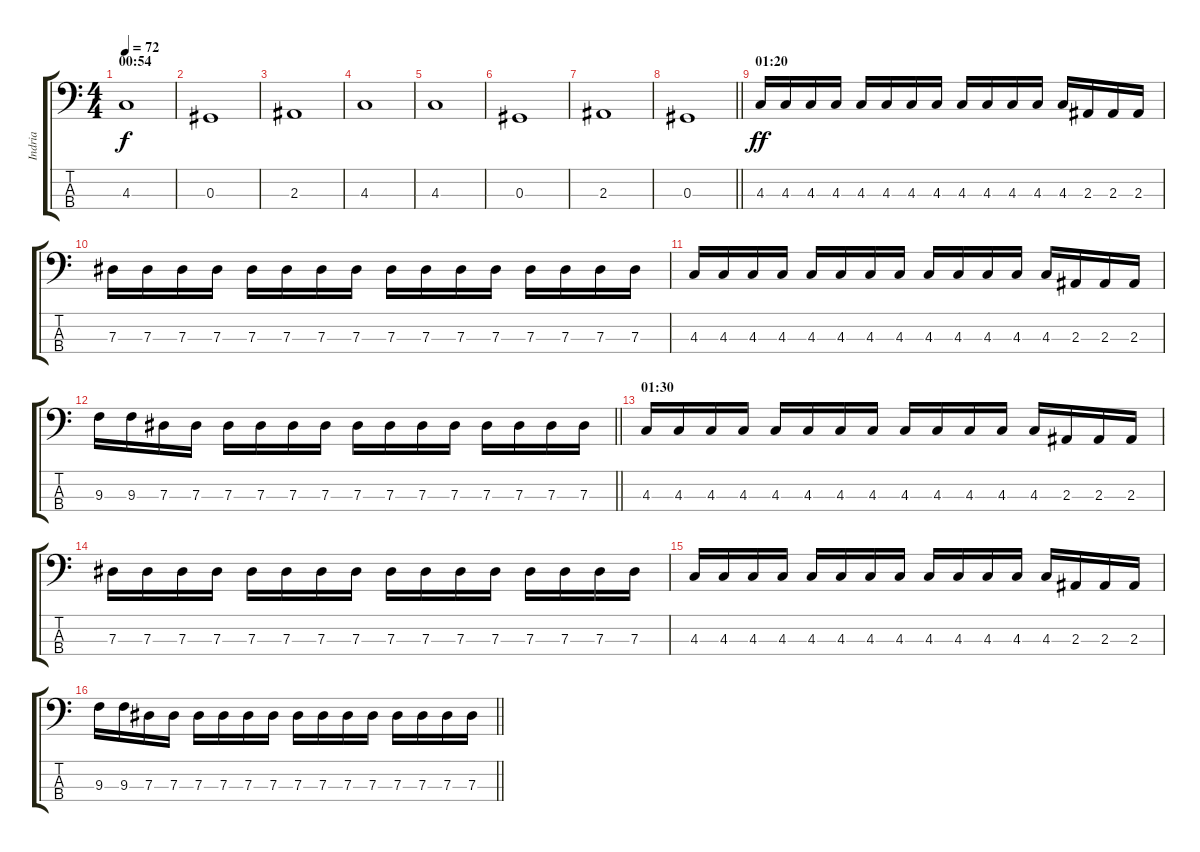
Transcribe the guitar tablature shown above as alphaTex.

\track ("Indria" "Indria") {instrument electricbassfinger}
\staff {score tabs}
\tuning (Gb2 Db2 Ab1 Eb1) {hide}
\ts (4 4)
\section ("" "00:54")
\tempo 72
\clef f4
\ks c
4.3.1{dy f} |
0.3.1 |
2.3.1 |
4.3.1 |
4.3.1 |
0.3.1 |
2.3.1 |
\barLineRight lightlight
0.3.1 |
\section ("" "01:20")
4.3.16{dy ff} 4.3.16 4.3.16 4.3.16 4.3.16 4.3.16 4.3.16 4.3.16 4.3.16 4.3.16 4.3.16 4.3.16 4.3.16 2.3.16 2.3.16 2.3.16 |
7.3.16 7.3.16 7.3.16 7.3.16 7.3.16 7.3.16 7.3.16 7.3.16 7.3.16 7.3.16 7.3.16 7.3.16 7.3.16 7.3.16 7.3.16 7.3.16 |
4.3.16 4.3.16 4.3.16 4.3.16 4.3.16 4.3.16 4.3.16 4.3.16 4.3.16 4.3.16 4.3.16 4.3.16 4.3.16 2.3.16 2.3.16 2.3.16 |
\barLineRight lightlight
9.3.16 9.3.16 7.3.16 7.3.16 7.3.16 7.3.16 7.3.16 7.3.16 7.3.16 7.3.16 7.3.16 7.3.16 7.3.16 7.3.16 7.3.16 7.3.16 |
\section ("" "01:30")
4.3.16 4.3.16 4.3.16 4.3.16 4.3.16 4.3.16 4.3.16 4.3.16 4.3.16 4.3.16 4.3.16 4.3.16 4.3.16 2.3.16 2.3.16 2.3.16 |
7.3.16 7.3.16 7.3.16 7.3.16 7.3.16 7.3.16 7.3.16 7.3.16 7.3.16 7.3.16 7.3.16 7.3.16 7.3.16 7.3.16 7.3.16 7.3.16 |
4.3.16 4.3.16 4.3.16 4.3.16 4.3.16 4.3.16 4.3.16 4.3.16 4.3.16 4.3.16 4.3.16 4.3.16 4.3.16 2.3.16 2.3.16 2.3.16 |
\barLineRight lightlight
9.3.16 9.3.16 7.3.16 7.3.16 7.3.16 7.3.16 7.3.16 7.3.16 7.3.16 7.3.16 7.3.16 7.3.16 7.3.16 7.3.16 7.3.16 7.3.16
